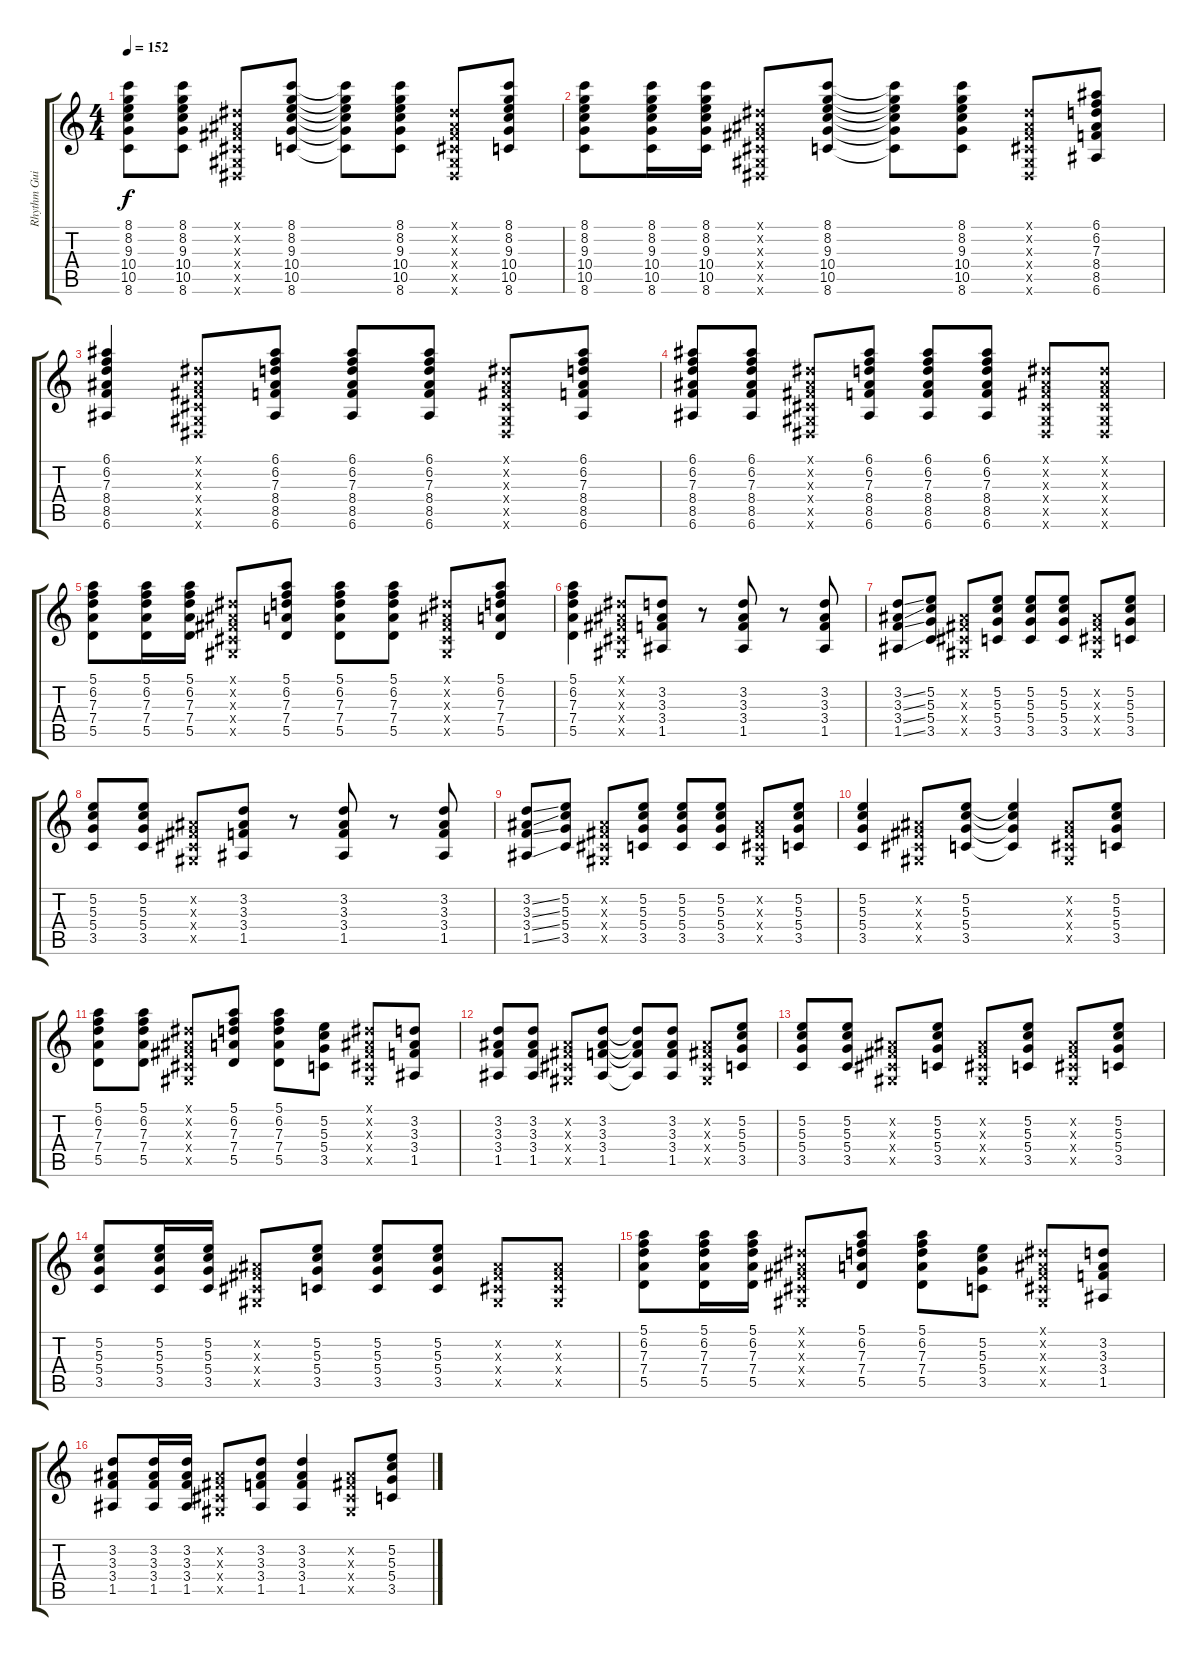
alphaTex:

\track ("Rhythm Guitar" "Rhythm Gui") {instrument electricguitarjazz}
\staff {score tabs}
\tuning (E4 B3 G3 D3 A2 E2) {hide}
\ts (4 4)
\tempo 152
\clef g2
\ks c
(8.1 8.2 9.3 10.4 10.5 8.6).8{dy f} (8.1 8.2 9.3 10.4 10.5 8.6).8 (-1.1{x} -1.2{x} -1.3{x} -1.4{x} -1.5{x} -1.6{x}).8 (8.1 8.2 9.3 10.4 10.5 8.6).8 (8.1{t} 8.2{t} 9.3{t} 10.4{t} 10.5{t} 8.6{t}).8 (8.1 8.2 9.3 10.4 10.5 8.6).8 (-1.1{x} -1.2{x} -1.3{x} -1.4{x} -1.5{x} -1.6{x}).8 (8.1 8.2 9.3 10.4 10.5 8.6).8 |
(8.1 8.2 9.3 10.4 10.5 8.6).8 (8.1 8.2 9.3 10.4 10.5 8.6).16 (8.1 8.2 9.3 10.4 10.5 8.6).16 (-1.1{x} -1.2{x} -1.3{x} -1.4{x} -1.5{x} -1.6{x}).8 (8.1 8.2 9.3 10.4 10.5 8.6).8 (8.1{t} 8.2{t} 9.3{t} 10.4{t} 10.5{t} 8.6{t}).8 (8.1 8.2 9.3 10.4 10.5 8.6).8 (-1.1{x} -1.2{x} -1.3{x} -1.4{x} -1.5{x} -1.6{x}).8 (6.1 6.2 7.3 8.4 8.5 6.6).8 |
(6.1 6.2 7.3 8.4 8.5 6.6).4 (-1.1{x} -1.2{x} -1.3{x} -1.4{x} -1.5{x} -1.6{x}).8 (6.1 6.2 7.3 8.4 8.5 6.6).8 (6.1 6.2 7.3 8.4 8.5 6.6).8 (6.1 6.2 7.3 8.4 8.5 6.6).8 (-1.1{x} -1.2{x} -1.3{x} -1.4{x} -1.5{x} -1.6{x}).8 (6.1 6.2 7.3 8.4 8.5 6.6).8 |
(6.1 6.2 7.3 8.4 8.5 6.6).8 (6.1 6.2 7.3 8.4 8.5 6.6).8 (-1.1{x} -1.2{x} -1.3{x} -1.4{x} -1.5{x} -1.6{x}).8 (6.1 6.2 7.3 8.4 8.5 6.6).8 (6.1 6.2 7.3 8.4 8.5 6.6).8 (6.1 6.2 7.3 8.4 8.5 6.6).8 (-1.1{x} -1.2{x} -1.3{x} -1.4{x} -1.5{x} -1.6{x}).8 (-1.1{x} -1.2{x} -1.3{x} -1.4{x} -1.5{x} -1.6{x}).8 |
(5.1 6.2 7.3 7.4 5.5).8 (5.1 6.2 7.3 7.4 5.5).16 (5.1 6.2 7.3 7.4 5.5).16 (-1.1{x} -1.2{x} -1.3{x} -1.4{x} -1.5{x}).8 (5.1 6.2 7.3 7.4 5.5).8 (5.1 6.2 7.3 7.4 5.5).8 (5.1 6.2 7.3 7.4 5.5).8 (-1.1{x} -1.2{x} -1.3{x} -1.4{x} -1.5{x}).8 (5.1 6.2 7.3 7.4 5.5).8 |
(5.1 6.2 7.3 7.4 5.5).4 (-1.1{x} -1.2{x} -1.3{x} -1.4{x} -1.5{x}).8 (3.2 3.3 3.4 1.5).8 r.8 (3.2 3.3 3.4 1.5).8 r.8 (3.2 3.3 3.4 1.5).8 |
(3.2{ss} 3.3{ss} 3.4{ss} 1.5{ss}).8 (5.2 5.3 5.4 3.5).8 (-1.2{x} -1.3{x} -1.4{x} -1.5{x}).8 (5.2 5.3 5.4 3.5).8 (5.2 5.3 5.4 3.5).8 (5.2 5.3 5.4 3.5).8 (-1.2{x} -1.3{x} -1.4{x} -1.5{x}).8 (5.2 5.3 5.4 3.5).8 |
(5.2 5.3 5.4 3.5).8 (5.2 5.3 5.4 3.5).8 (-1.2{x} -1.3{x} -1.4{x} -1.5{x}).8 (3.2 3.3 3.4 1.5).8 r.8 (3.2 3.3 3.4 1.5).8 r.8 (3.2 3.3 3.4 1.5).8 |
(3.2{ss} 3.3{ss} 3.4{ss} 1.5{ss}).8 (5.2 5.3 5.4 3.5).8 (-1.2{x} -1.3{x} -1.4{x} -1.5{x}).8 (5.2 5.3 5.4 3.5).8 (5.2 5.3 5.4 3.5).8 (5.2 5.3 5.4 3.5).8 (-1.2{x} -1.3{x} -1.4{x} -1.5{x}).8 (5.2 5.3 5.4 3.5).8 |
(5.2 5.3 5.4 3.5).4 (-1.2{x} -1.3{x} -1.4{x} -1.5{x}).8 (5.2 5.3 5.4 3.5).8 (5.2{t} 5.3{t} 5.4{t} 3.5{t}).4 (-1.2{x} -1.3{x} -1.4{x} -1.5{x}).8 (5.2 5.3 5.4 3.5).8 |
(5.1 6.2 7.3 7.4 5.5).8 (5.1 6.2 7.3 7.4 5.5).8 (-1.1{x} -1.2{x} -1.3{x} -1.4{x} -1.5{x}).8 (5.1 6.2 7.3 7.4 5.5).8 (5.1 6.2 7.3 7.4 5.5).8 (5.2 5.3 5.4 3.5).8 (-1.1{x} -1.2{x} -1.3{x} -1.4{x} -1.5{x}).8 (3.2 3.3 3.4 1.5).8 |
(3.2 3.3 3.4 1.5).8 (3.2 3.3 3.4 1.5).8 (-1.2{x} -1.3{x} -1.4{x} -1.5{x}).8 (3.2 3.3 3.4 1.5).8 (3.2{t} 3.3{t} 3.4{t} 1.5{t}).8 (3.2 3.3 3.4 1.5).8 (-1.2{x} -1.3{x} -1.4{x} -1.5{x}).8 (5.2 5.3 5.4 3.5).8 |
(5.2 5.3 5.4 3.5).8 (5.2 5.3 5.4 3.5).8 (-1.2{x} -1.3{x} -1.4{x} -1.5{x}).8 (5.2 5.3 5.4 3.5).8 (-1.2{x} -1.3{x} -1.4{x} -1.5{x}).8 (5.2 5.3 5.4 3.5).8 (-1.2{x} -1.3{x} -1.4{x} -1.5{x}).8 (5.2 5.3 5.4 3.5).8 |
(5.2 5.3 5.4 3.5).8 (5.2 5.3 5.4 3.5).16 (5.2 5.3 5.4 3.5).16 (-1.2{x} -1.3{x} -1.4{x} -1.5{x}).8 (5.2 5.3 5.4 3.5).8 (5.2 5.3 5.4 3.5).8 (5.2 5.3 5.4 3.5).8 (-1.2{x} -1.3{x} -1.4{x} -1.5{x}).8 (-1.2{x} -1.3{x} -1.4{x} -1.5{x}).8 |
(5.1 6.2 7.3 7.4 5.5).8 (5.1 6.2 7.3 7.4 5.5).16 (5.1 6.2 7.3 7.4 5.5).16 (-1.1{x} -1.2{x} -1.3{x} -1.4{x} -1.5{x}).8 (5.1 6.2 7.3 7.4 5.5).8 (5.1 6.2 7.3 7.4 5.5).8 (5.2 5.3 5.4 3.5).8 (-1.1{x} -1.2{x} -1.3{x} -1.4{x} -1.5{x}).8 (3.2 3.3 3.4 1.5).8 |
(3.2 3.3 3.4 1.5).8 (3.2 3.3 3.4 1.5).16 (3.2 3.3 3.4 1.5).16 (-1.2{x} -1.3{x} -1.4{x} -1.5{x}).8 (3.2 3.3 3.4 1.5).8 (3.2 3.3 3.4 1.5).4 (-1.2{x} -1.3{x} -1.4{x} -1.5{x}).8 (5.2 5.3 5.4 3.5).8
